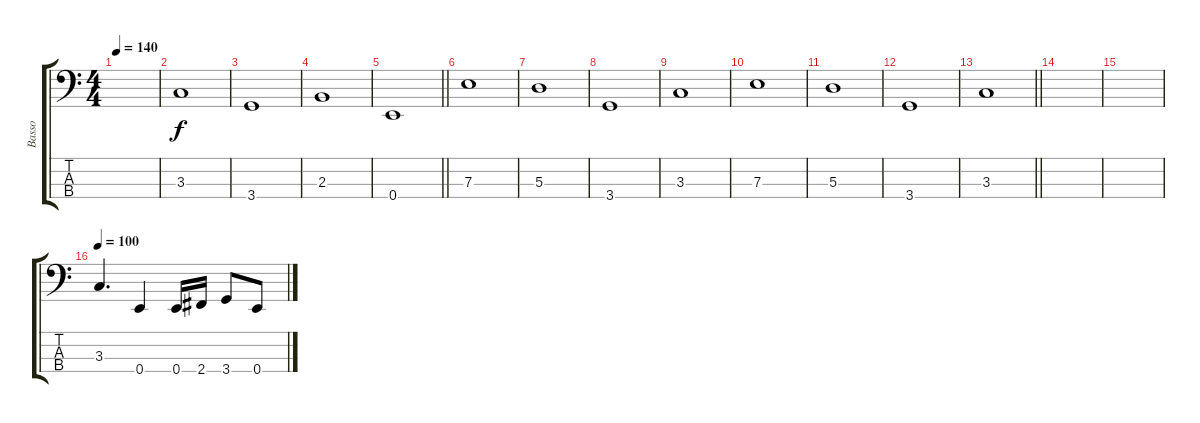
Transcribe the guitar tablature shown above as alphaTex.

\track ("Basso" "Basso") {instrument electricbassfinger}
\staff {score tabs}
\tuning (G2 D2 A1 E1) {hide}
\ts (4 4)
\tempo 140
\clef f4
\ks c
|
3.3.1 |
3.4.1 |
2.3.1 |
\barLineRight lightlight
0.4.1 |
7.3.1 |
5.3.1 |
3.4.1 |
3.3.1 |
7.3.1 |
5.3.1 |
3.4.1 |
\barLineRight lightlight
3.3.1 |
|
|
\tempo 100
3.3.4{d} 0.4.4 0.4.16 2.4.16 3.4.8 0.4.8
